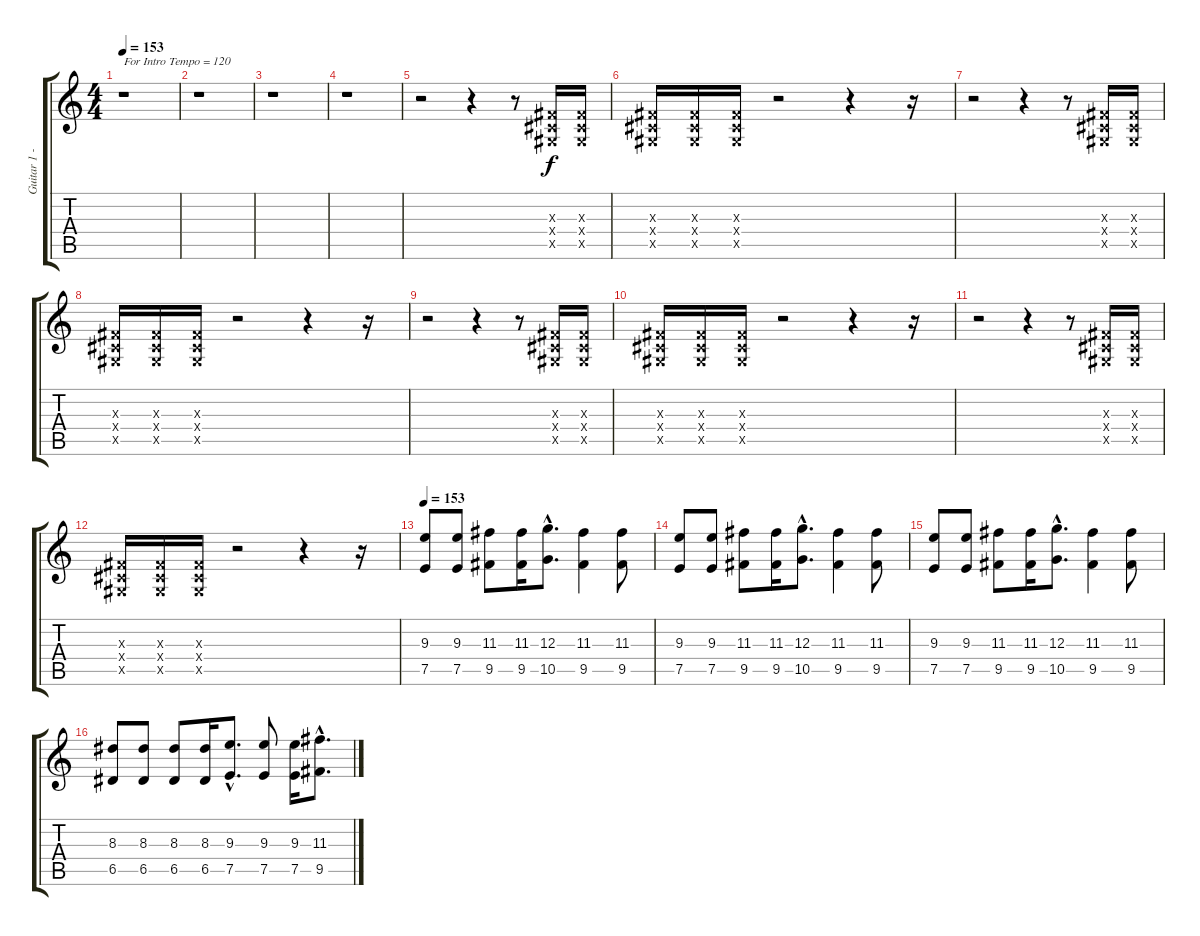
\track ("Guitar 1 - El Hefe" "Guitar 1 -") {instrument overdrivenguitar}
\staff {score tabs}
\tuning (E4 B3 G3 D3 A2 E2) {hide}
\ts (4 4)
\tempo 153
\tempo 120
\tempo 153
\clef g2
\ks c
r.1{txt "For Intro Tempo = 120" dy f instrument overdrivenguitar} |
r.1 |
r.1 |
r.1 |
r.2 r.4 r.8 (-1.3{x} -1.4{x} -1.5{x}).16 (-1.3{x} -1.4{x} -1.5{x}).16 |
(-1.3{x} -1.4{x} -1.5{x}).16 (-1.3{x} -1.4{x} -1.5{x}).16 (-1.3{x} -1.4{x} -1.5{x}).16 r.2 r.4 r.16 |
r.2 r.4 r.8 (-1.3{x} -1.4{x} -1.5{x}).16 (-1.3{x} -1.4{x} -1.5{x}).16 |
(-1.3{x} -1.4{x} -1.5{x}).16 (-1.3{x} -1.4{x} -1.5{x}).16 (-1.3{x} -1.4{x} -1.5{x}).16 r.2 r.4 r.16 |
r.2 r.4 r.8 (-1.3{x} -1.4{x} -1.5{x}).16 (-1.3{x} -1.4{x} -1.5{x}).16 |
(-1.3{x} -1.4{x} -1.5{x}).16 (-1.3{x} -1.4{x} -1.5{x}).16 (-1.3{x} -1.4{x} -1.5{x}).16 r.2 r.4 r.16 |
r.2 r.4 r.8 (-1.3{x} -1.4{x} -1.5{x}).16 (-1.3{x} -1.4{x} -1.5{x}).16 |
(-1.3{x} -1.4{x} -1.5{x}).16 (-1.3{x} -1.4{x} -1.5{x}).16 (-1.3{x} -1.4{x} -1.5{x}).16 r.2 r.4 r.16 |
\tempo 153
(9.3 7.5).8 (9.3 7.5).8 (11.3 9.5).8 (11.3 9.5).16 (12.3{hac} 10.5{hac}).8{d} (11.3 9.5).4 (11.3 9.5).8 |
(9.3 7.5).8 (9.3 7.5).8 (11.3 9.5).8 (11.3 9.5).16 (12.3{hac} 10.5{hac}).8{d} (11.3 9.5).4 (11.3 9.5).8 |
(9.3 7.5).8 (9.3 7.5).8 (11.3 9.5).8 (11.3 9.5).16 (12.3{hac} 10.5{hac}).8{d} (11.3 9.5).4 (11.3 9.5).8 |
(8.3 6.5).8 (8.3 6.5).8 (8.3 6.5).8 (8.3 6.5).16 (9.3{hac} 7.5{hac}).8{d} (9.3 7.5).8 (9.3 7.5).16 (11.3{hac} 9.5{hac}).8{d}
